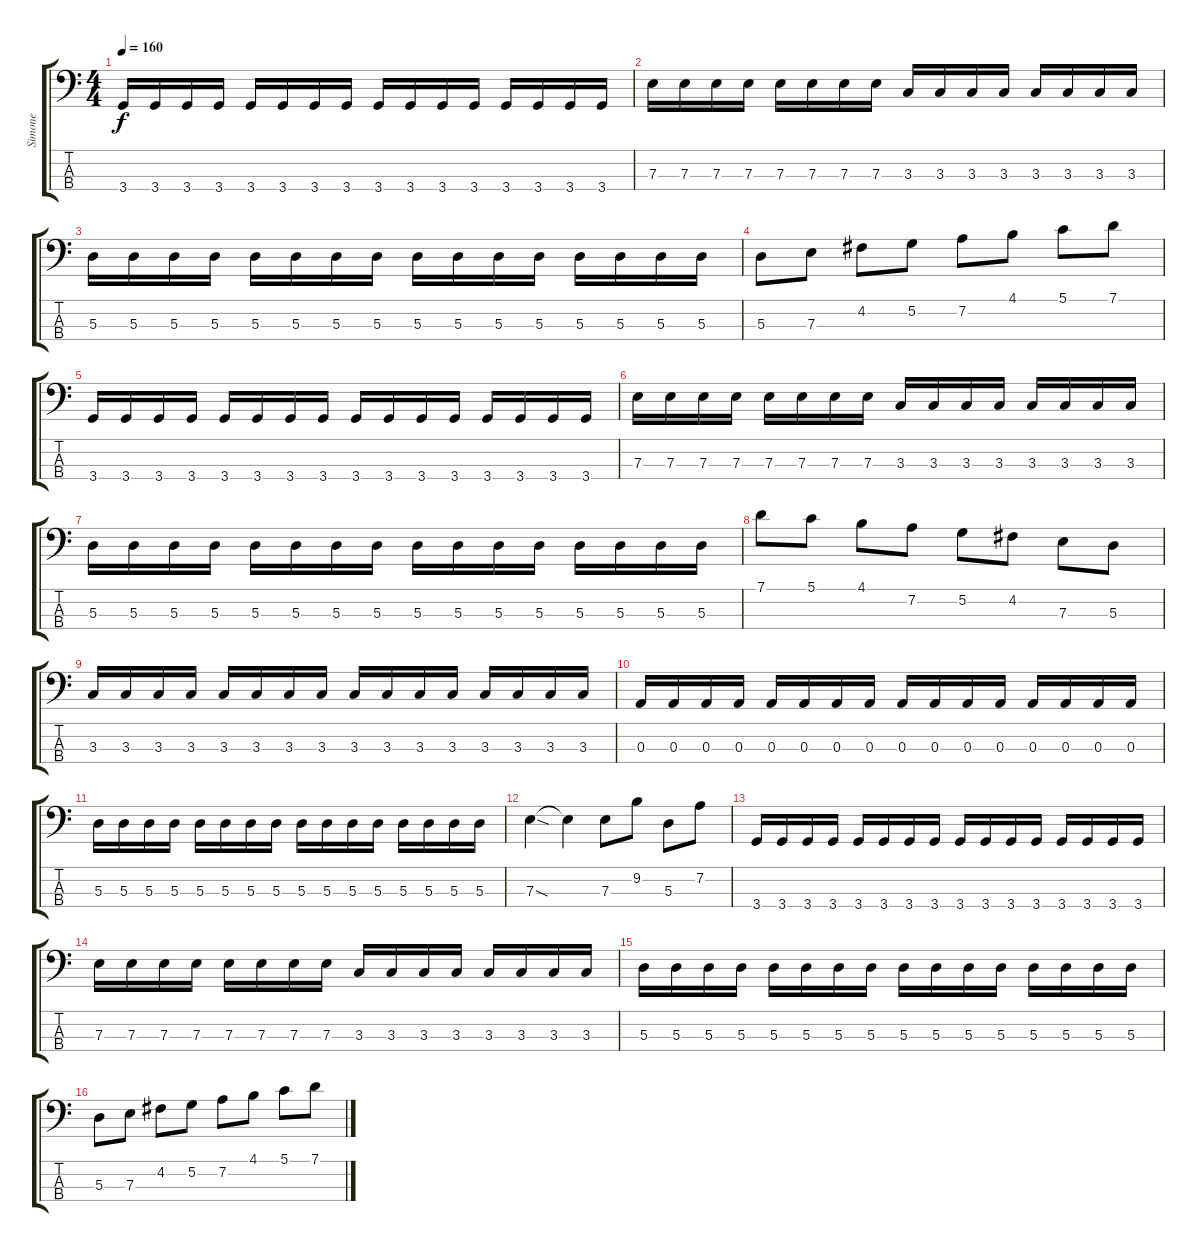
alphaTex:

\track ("Simone" "Simone") {instrument electricbassfinger}
\staff {score tabs}
\tuning (G2 D2 A1 E1) {hide}
\ts (4 4)
\tempo 160
\clef f4
\ks c
3.4.16{dy f} 3.4.16 3.4.16 3.4.16 3.4.16 3.4.16 3.4.16 3.4.16 3.4.16 3.4.16 3.4.16 3.4.16 3.4.16 3.4.16 3.4.16 3.4.16 |
7.3.16 7.3.16 7.3.16 7.3.16 7.3.16 7.3.16 7.3.16 7.3.16 3.3.16 3.3.16 3.3.16 3.3.16 3.3.16 3.3.16 3.3.16 3.3.16 |
5.3.16 5.3.16 5.3.16 5.3.16 5.3.16 5.3.16 5.3.16 5.3.16 5.3.16 5.3.16 5.3.16 5.3.16 5.3.16 5.3.16 5.3.16 5.3.16 |
5.3.8 7.3.8 4.2.8 5.2.8 7.2.8 4.1.8 5.1.8 7.1.8 |
3.4.16 3.4.16 3.4.16 3.4.16 3.4.16 3.4.16 3.4.16 3.4.16 3.4.16 3.4.16 3.4.16 3.4.16 3.4.16 3.4.16 3.4.16 3.4.16 |
7.3.16 7.3.16 7.3.16 7.3.16 7.3.16 7.3.16 7.3.16 7.3.16 3.3.16 3.3.16 3.3.16 3.3.16 3.3.16 3.3.16 3.3.16 3.3.16 |
5.3.16 5.3.16 5.3.16 5.3.16 5.3.16 5.3.16 5.3.16 5.3.16 5.3.16 5.3.16 5.3.16 5.3.16 5.3.16 5.3.16 5.3.16 5.3.16 |
7.1.8 5.1.8 4.1.8 7.2.8 5.2.8 4.2.8 7.3.8 5.3.8 |
3.3.16 3.3.16 3.3.16 3.3.16 3.3.16 3.3.16 3.3.16 3.3.16 3.3.16 3.3.16 3.3.16 3.3.16 3.3.16 3.3.16 3.3.16 3.3.16 |
0.3.16 0.3.16 0.3.16 0.3.16 0.3.16 0.3.16 0.3.16 0.3.16 0.3.16 0.3.16 0.3.16 0.3.16 0.3.16 0.3.16 0.3.16 0.3.16 |
5.3.16 5.3.16 5.3.16 5.3.16 5.3.16 5.3.16 5.3.16 5.3.16 5.3.16 5.3.16 5.3.16 5.3.16 5.3.16 5.3.16 5.3.16 5.3.16 |
7.3{sod}.4 7.3{t}.4 7.3.8 9.2.8 5.3.8 7.2.8 |
3.4.16 3.4.16 3.4.16 3.4.16 3.4.16 3.4.16 3.4.16 3.4.16 3.4.16 3.4.16 3.4.16 3.4.16 3.4.16 3.4.16 3.4.16 3.4.16 |
7.3.16 7.3.16 7.3.16 7.3.16 7.3.16 7.3.16 7.3.16 7.3.16 3.3.16 3.3.16 3.3.16 3.3.16 3.3.16 3.3.16 3.3.16 3.3.16 |
5.3.16 5.3.16 5.3.16 5.3.16 5.3.16 5.3.16 5.3.16 5.3.16 5.3.16 5.3.16 5.3.16 5.3.16 5.3.16 5.3.16 5.3.16 5.3.16 |
5.3.8 7.3.8 4.2.8 5.2.8 7.2.8 4.1.8 5.1.8 7.1.8
